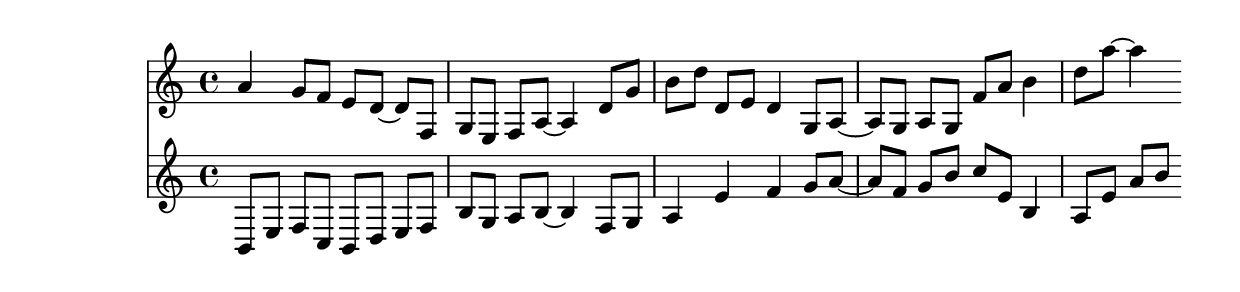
\version "2.19.82"
\language "english"

\header {
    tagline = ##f
}

\layout {}

\paper {}

\score {
    <<
        {
            a'4
            g'8
            [
            f'8
            ]
            e'8
            [
            d'8
            ~
            ]
            d'8
            [
            f8
            ]
            g8
            [
            e8
            ]
            f8
            [
            a8
            ~
            ]
            a4
            d'8
            [
            g'8
            ]
            b'8
            [
            d''8
            ]
            d'8
            [
            e'8
            ]
            d'4
            g8
            [
            a8
            ~
            ]
            a8
            [
            g8
            ]
            a8
            [
            g8
            ]
            f'8
            [
            a'8
            ]
            b'4
            d''8
            [
            a''8
            ~
            ]
            a''4
        }
        {
            b,8
            [
            e8
            ]
            f8
            [
            c8
            ]
            b,8
            [
            d8
            ]
            e8
            [
            f8
            ]
            b8
            [
            g8
            ]
            a8
            [
            b8
            ~
            ]
            b4
            f8
            [
            g8
            ]
            a4
            e'4
            f'4
            g'8
            [
            a'8
            ~
            ]
            a'8
            [
            f'8
            ]
            g'8
            [
            b'8
            ]
            c''8
            [
            e'8
            ]
            b4
            a8
            [
            e'8
            ]
            a'8
            [
            b'8
            ]
        }
    >>
}